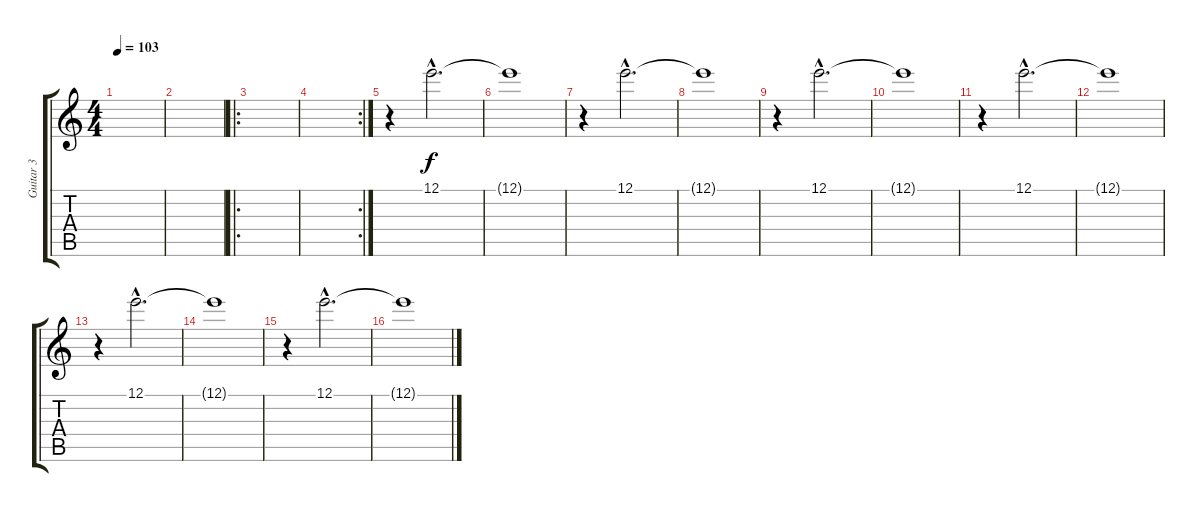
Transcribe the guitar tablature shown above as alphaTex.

\track ("Guitar 3" "Guitar 3") {instrument electricguitarjazz}
\staff {score tabs}
\tuning (E4 B3 G3 D3 A2 E2) {hide}
\ts (4 4)
\tempo 103
\clef g2
\ks c
|
|
\ro
|
\rc 2
|
r.4 12.1{hac}.2{d} |
12.1{t}.1 |
r.4 12.1{hac}.2{d} |
12.1{t}.1 |
r.4 12.1{hac}.2{d} |
12.1{t}.1 |
r.4 12.1{hac}.2{d} |
12.1{t}.1 |
r.4 12.1{hac}.2{d} |
12.1{t}.1 |
r.4 12.1{hac}.2{d} |
12.1{t}.1
